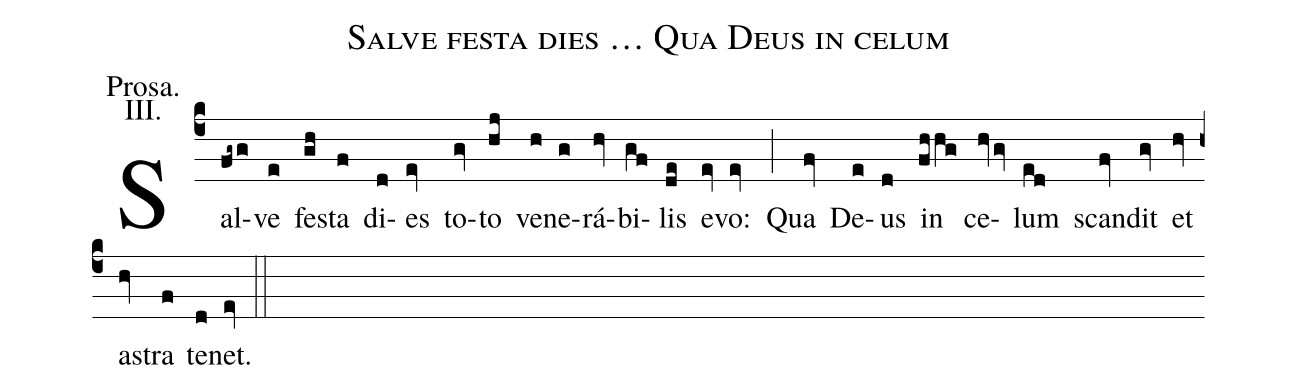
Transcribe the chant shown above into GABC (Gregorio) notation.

name: Salve festa dies … Qua Deus in celum;
annotation: Prosa.;
annotation: III.;
%%
(c4) Sal(fg~g)ve(e) fes(gh)ta(f) di(d)es(ev) to(gv)to(hj) ve(h)ne(g)rá(hv)bi(gf)lis(de) e(ev)vo:(ev) (;)
Qua(fv) De(e)us(d) in(fhhg) ce(hvgv)lum(ed) scan(fv)dit(gv) et(hv) as(hv)tra(f) te(d)net.(ev) (::)
